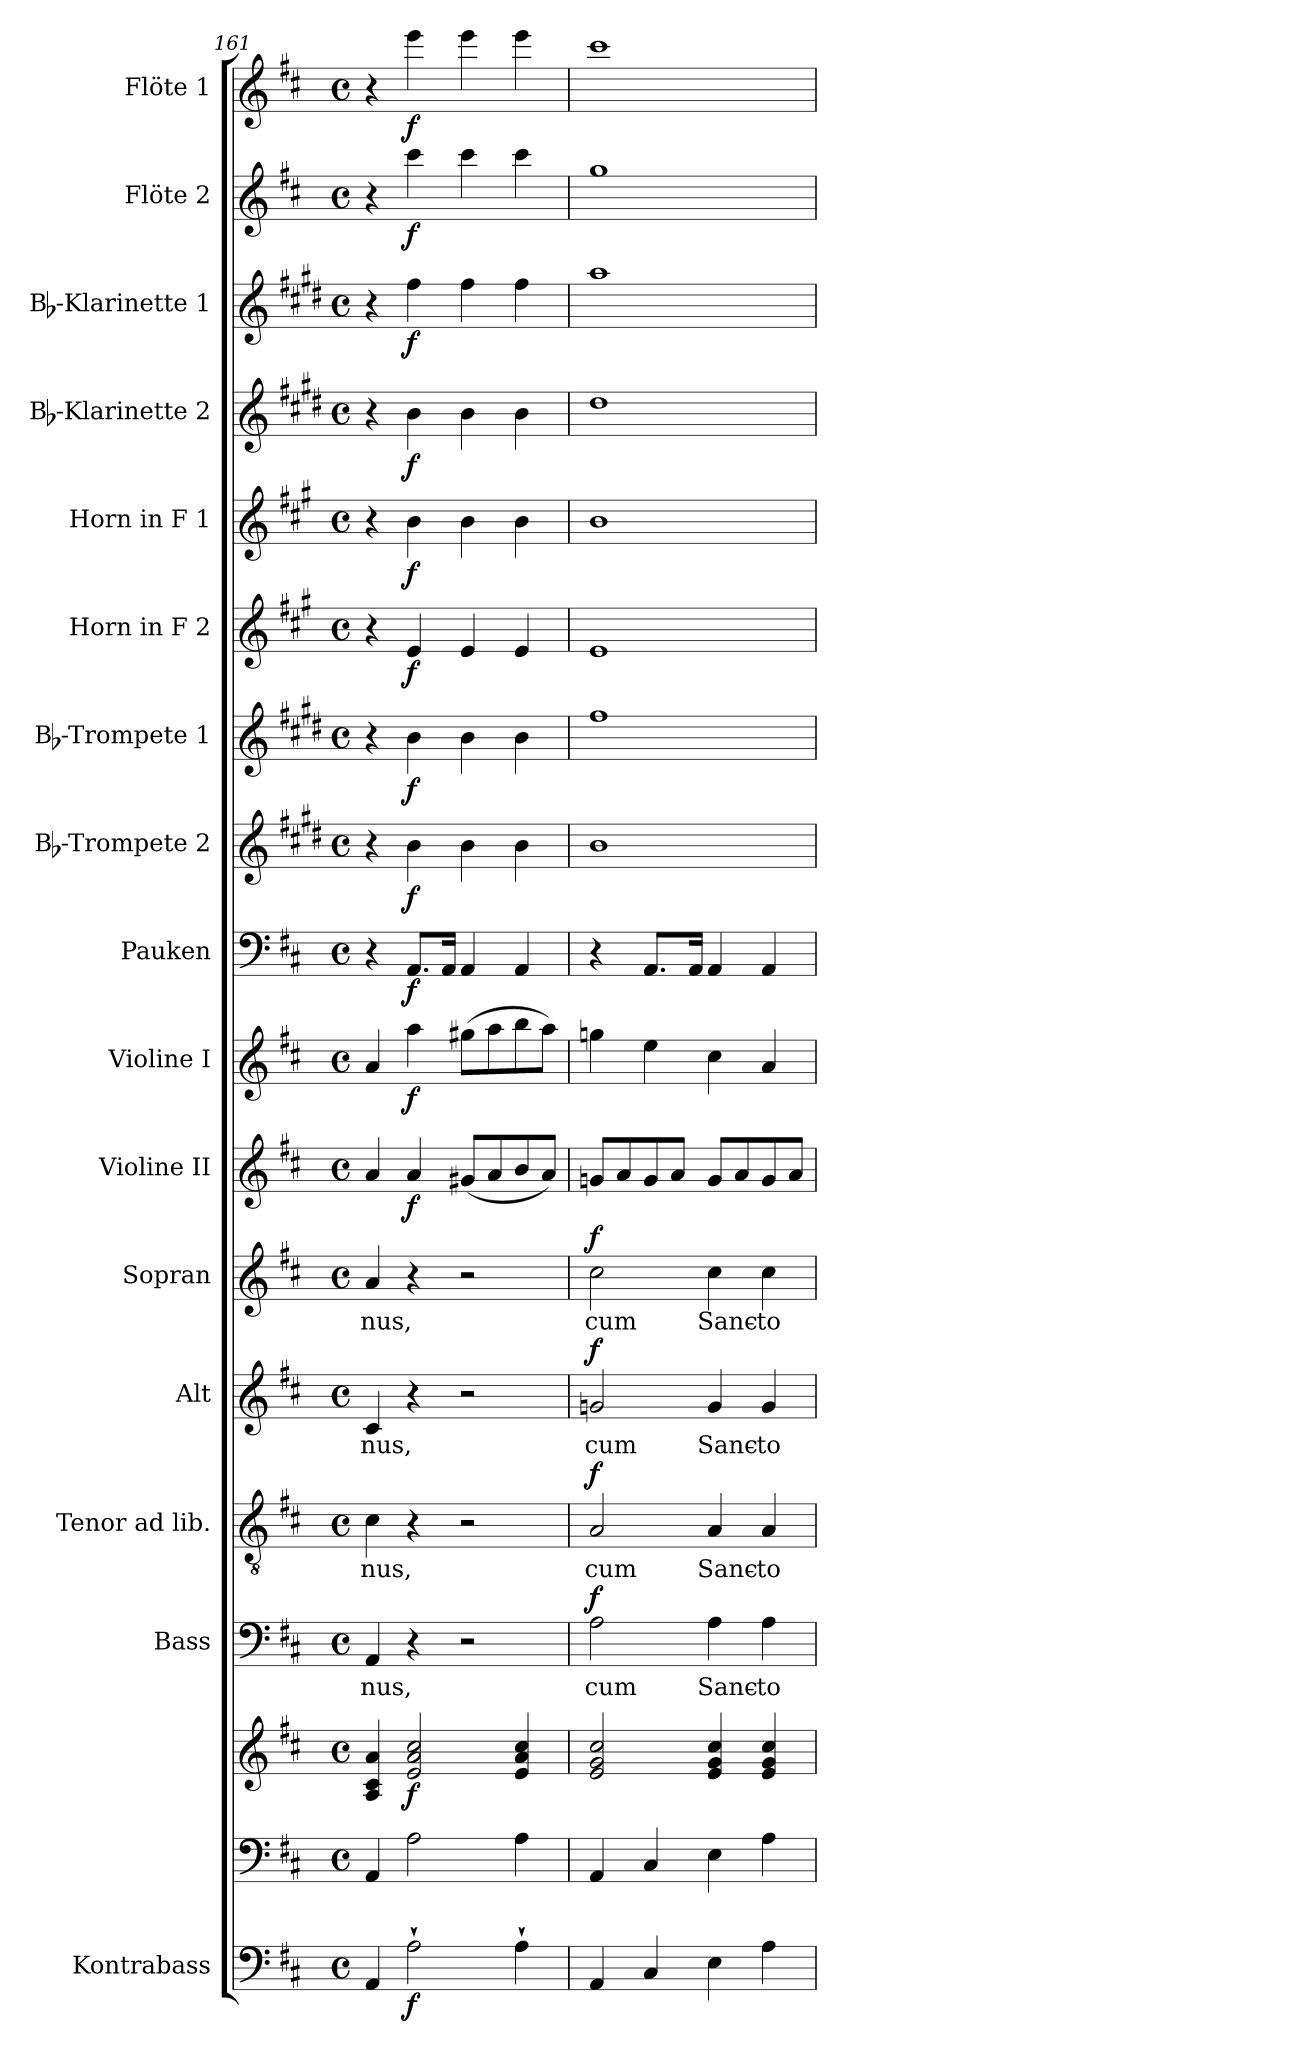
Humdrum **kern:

**kern	**dynam	**kern	**kern	**dynam	**kern	**text	**dynam	**kern	**text	**dynam	**kern	**text	**dynam	**kern	**text	**dynam	**kern	**dynam	**kern	**dynam	**kern	**dynam	**kern	**dynam	**kern	**dynam	**kern	**dynam	**kern	**dynam	**kern	**dynam	**kern	**dynam	**kern	**dynam	**kern	**dynam
*part17	*part17	*part16	*part16	*part16	*part15	*part15	*part15	*part14	*part14	*part14	*part13	*part13	*part13	*part12	*part12	*part12	*part11	*part11	*part10	*part10	*part9	*part9	*part8	*part8	*part7	*part7	*part6	*part6	*part5	*part5	*part4	*part4	*part3	*part3	*part2	*part2	*part1	*part1
*staff18	*staff18	*staff17	*staff16	*staff16/17	*staff15	*staff15	*staff15	*staff14	*staff14	*staff14	*staff13	*staff13	*staff13	*staff12	*staff12	*staff12	*staff11	*staff11	*staff10	*staff10	*staff9	*staff9	*staff8	*staff8	*staff7	*staff7	*staff6	*staff6	*staff5	*staff5	*staff4	*staff4	*staff3	*staff3	*staff2	*staff2	*staff1	*staff1
*I"Kontrabass	*	*	*	*	*I"Bass	*	*	*I"Tenor ad lib.	*	*	*I"Alt	*	*	*I"Sopran	*	*	*I"Violine II	*	*I"Violine I	*	*I"Pauken	*	*I"Bb-Trompete 2	*	*I"Bb-Trompete 1	*	*I"Horn in F 2	*	*I"Horn in F 1	*	*I"Bb-Klarinette 2	*	*I"Bb-Klarinette 1	*	*I"Flöte 2	*	*I"Flöte 1	*
*I'Kb.	*	*	*	*	*I'B.	*	*	*I'T.	*	*	*I'A.	*	*	*I'S.	*	*	*I'Vl. II	*	*I'Vl. I	*	*I'Pk.	*	*I'Bb Trp. 2	*	*I'Bb Trp. 1	*	*	*	*	*	*I'Bb Kl. 2	*	*I'Bb Kl. 1	*	*I'Fl. 2	*	*I'Fl. 1	*
*clefF4	*	*clefF4	*clefG2	*	*clefF4	*	*	*clefGv2	*	*	*clefG2	*	*	*clefG2	*	*	*clefG2	*	*clefG2	*	*clefF4	*	*clefG2	*	*clefG2	*	*clefG2	*	*clefG2	*	*clefG2	*	*clefG2	*	*clefG2	*	*clefG2	*
*ITrd7c12	*	*	*	*	*	*	*	*	*	*	*	*	*	*	*	*	*	*	*	*	*	*	*ITrd1c2	*	*ITrd1c2	*	*ITrd4c7	*	*ITrd4c7	*	*ITrd1c2	*	*ITrd1c2	*	*	*	*	*
*k[f#c#]	*	*k[f#c#]	*k[f#c#]	*	*k[f#c#]	*	*	*k[f#c#]	*	*	*k[f#c#]	*	*	*k[f#c#]	*	*	*k[f#c#]	*	*k[f#c#]	*	*k[f#c#]	*	*k[f#c#]	*	*k[f#c#]	*	*k[f#c#]	*	*k[f#c#]	*	*k[f#c#]	*	*k[f#c#]	*	*k[f#c#]	*	*k[f#c#]	*
*D:	*	*D:	*D:	*	*D:	*	*	*D:	*	*	*D:	*	*	*D:	*	*	*D:	*	*D:	*	*D:	*	*D:	*	*D:	*	*D:	*	*D:	*	*D:	*	*D:	*	*D:	*	*D:	*
*M4/4	*	*M4/4	*M4/4	*	*M4/4	*	*	*M4/4	*	*	*M4/4	*	*	*M4/4	*	*	*M4/4	*	*M4/4	*	*M4/4	*	*M4/4	*	*M4/4	*	*M4/4	*	*M4/4	*	*M4/4	*	*M4/4	*	*M4/4	*	*M4/4	*
*met(c)	*	*met(c)	*met(c)	*	*met(c)	*	*	*met(c)	*	*	*met(c)	*	*	*met(c)	*	*	*met(c)	*	*met(c)	*	*met(c)	*	*met(c)	*	*met(c)	*	*met(c)	*	*met(c)	*	*met(c)	*	*met(c)	*	*met(c)	*	*met(c)	*
=161	=161	=161	=161	=161	=161	=161	=161	=161	=161	=161	=161	=161	=161	=161	=161	=161	=161	=161	=161	=161	=161	=161	=161	=161	=161	=161	=161	=161	=161	=161	=161	=161	=161	=161	=161	=161	=161	=161
!	!	!	!	!	!	!LO:LY:b	!	!	!LO:LY:b	!	!	!LO:LY:b	!	!	!LO:LY:b	!	!	!	!	!	!	!	!	!	!	!	!	!	!	!	!	!	!	!	!	!	!	!
4AAA/	.	4AA/	4A/ 4c#/ 4a/	.	4AA/	-nus,	.	4c#\	-nus,	.	4c#/	-nus,	.	4a/	-nus,	.	4a/	.	4a/	.	4r	.	4r	.	4r	.	4r	.	4r	.	4r	.	4r	.	4r	.	4r	.
!	!LO:DY:b	!	!	!LO:DY:b	!	!	!	!	!	!	!	!	!	!	!	!	!	!LO:DY:b	!	!LO:DY:b	!	!LO:DY:b	!	!LO:DY:b	!	!LO:DY:b	!	!LO:DY:b	!	!LO:DY:b	!	!LO:DY:b	!	!LO:DY:b	!	!LO:DY:b	!	!LO:DY:b
2AA`>\	f	2A\	2e/ 2a/ 2cc#/	f	4r	.	.	4r	.	.	4r	.	.	4r	.	.	4a/	f	4aa\	f	8.AA/L	f	4a\	f	4a\	f	4A/	f	4e\	f	4a\	f	4ee\	f	4ccc#\	f	4eee\	f
.	.	.	.	.	.	.	.	.	.	.	.	.	.	.	.	.	.	.	.	.	16AA/Jk	.	.	.	.	.	.	.	.	.	.	.	.	.	.	.	.	.
.	.	.	.	.	2r	.	.	2r	.	.	2r	.	.	2r	.	.	(<8g#X/L	.	(>8gg#X\L	.	4AA/	.	4a\	.	4a\	.	4A/	.	4e\	.	4a\	.	4ee\	.	4ccc#\	.	4eee\	.
.	.	.	.	.	.	.	.	.	.	.	.	.	.	.	.	.	8a/	.	8aa\	.	.	.	.	.	.	.	.	.	.	.	.	.	.	.	.	.	.	.
4AA`>\	.	4A\	4e/ 4a/ 4cc#/	.	.	.	.	.	.	.	.	.	.	.	.	.	8b/	.	8bb\	.	4AA/	.	4a\	.	4a\	.	4A/	.	4e\	.	4a\	.	4ee\	.	4ccc#\	.	4eee\	.
.	.	.	.	.	.	.	.	.	.	.	.	.	.	.	.	.	8a/J)	.	8aa\J)	.	.	.	.	.	.	.	.	.	.	.	.	.	.	.	.	.	.	.
=162	=162	=162	=162	=162	=162	=162	=162	=162	=162	=162	=162	=162	=162	=162	=162	=162	=162	=162	=162	=162	=162	=162	=162	=162	=162	=162	=162	=162	=162	=162	=162	=162	=162	=162	=162	=162	=162	=162
!	!	!	!	!	!	!LO:LY:b	!LO:DY:a	!	!LO:LY:b	!LO:DY:a	!	!LO:LY:b	!LO:DY:a	!	!LO:LY:b	!LO:DY:a	!	!	!	!	!	!	!	!	!	!	!	!	!	!	!	!	!	!	!	!	!	!
4AAA/	.	4AA/	2e/ 2g/ 2cc#/	.	2A\	cum	f	2A/	cum	f	2gn/	cum	f	2cc#\	cum	f	8gn/L	.	4ggn\	.	4r	.	1a	.	1ee	.	1A	.	1e	.	1cc#	.	1gg	.	1gg	.	1ccc#	.
.	.	.	.	.	.	.	.	.	.	.	.	.	.	.	.	.	8a/	.	.	.	.	.	.	.	.	.	.	.	.	.	.	.	.	.	.	.	.	.
4CC#/	.	4C#/	.	.	.	.	.	.	.	.	.	.	.	.	.	.	8g/	.	4ee\	.	8.AA/L	.	.	.	.	.	.	.	.	.	.	.	.	.	.	.	.	.
.	.	.	.	.	.	.	.	.	.	.	.	.	.	.	.	.	8a/J	.	.	.	.	.	.	.	.	.	.	.	.	.	.	.	.	.	.	.	.	.
.	.	.	.	.	.	.	.	.	.	.	.	.	.	.	.	.	.	.	.	.	16AA/Jk	.	.	.	.	.	.	.	.	.	.	.	.	.	.	.	.	.
!	!	!	!	!	!	!LO:LY:b	!	!	!LO:LY:b	!	!	!LO:LY:b	!	!	!LO:LY:b	!	!	!	!	!	!	!	!	!	!	!	!	!	!	!	!	!	!	!	!	!	!	!
4EE\	.	4E\	4e/ 4g/ 4cc#/	.	4A\	Sanc-	.	4A/	Sanc-	.	4g/	Sanc-	.	4cc#\	Sanc-	.	8g/L	.	4cc#\	.	4AA/	.	.	.	.	.	.	.	.	.	.	.	.	.	.	.	.	.
.	.	.	.	.	.	.	.	.	.	.	.	.	.	.	.	.	8a/	.	.	.	.	.	.	.	.	.	.	.	.	.	.	.	.	.	.	.	.	.
!	!	!	!	!	!	!LO:LY:b	!	!	!LO:LY:b	!	!	!LO:LY:b	!	!	!LO:LY:b	!	!	!	!	!	!	!	!	!	!	!	!	!	!	!	!	!	!	!	!	!	!	!
4AA\	.	4A\	4e/ 4g/ 4cc#/	.	4A\	-to	.	4A/	-to	.	4g/	-to	.	4cc#\	-to	.	8g/	.	4a/	.	4AA/	.	.	.	.	.	.	.	.	.	.	.	.	.	.	.	.	.
.	.	.	.	.	.	.	.	.	.	.	.	.	.	.	.	.	8a/J	.	.	.	.	.	.	.	.	.	.	.	.	.	.	.	.	.	.	.	.	.
=	=	=	=	=	=	=	=	=	=	=	=	=	=	=	=	=	=	=	=	=	=	=	=	=	=	=	=	=	=	=	=	=	=	=	=	=	=	=
*-	*-	*-	*-	*-	*-	*-	*-	*-	*-	*-	*-	*-	*-	*-	*-	*-	*-	*-	*-	*-	*-	*-	*-	*-	*-	*-	*-	*-	*-	*-	*-	*-	*-	*-	*-	*-	*-	*-
